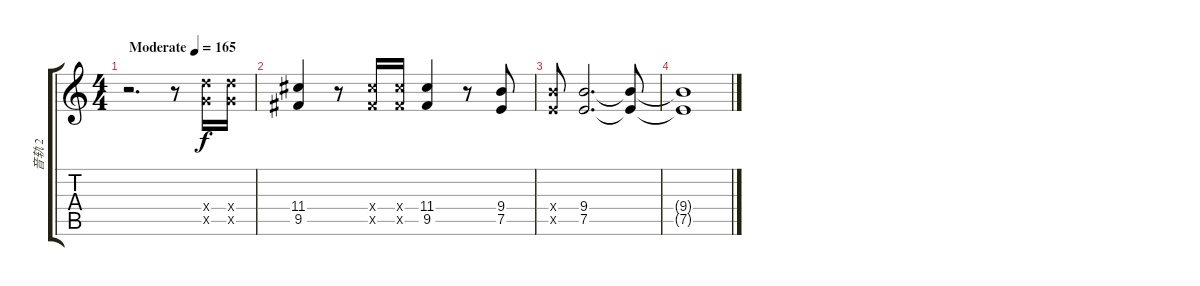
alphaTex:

\track ("音轨 2" "音轨 2") {instrument distortionguitar}
\staff {score tabs}
\tuning (E4 B3 G3 D3 A2 E2) {hide}
\ts (4 4)
\tempo (165 "Moderate")
\clef g2
\ks c
r.2{d dy f instrument distortionguitar} r.8 (12.4{x} 10.5{x}).16 (12.4{x} 10.5{x}).16 |
(11.4 9.5).4 r.8 (11.4{x} 9.5{x}).16 (11.4{x} 9.5{x}).16 (11.4 9.5).4 r.8 (9.4 7.5).8 |
(9.4{x} 7.5{x}).8 (9.4 7.5).2{d} (9.4{t} 7.5{t}).8 |
(9.4{t} 7.5{t}).1
